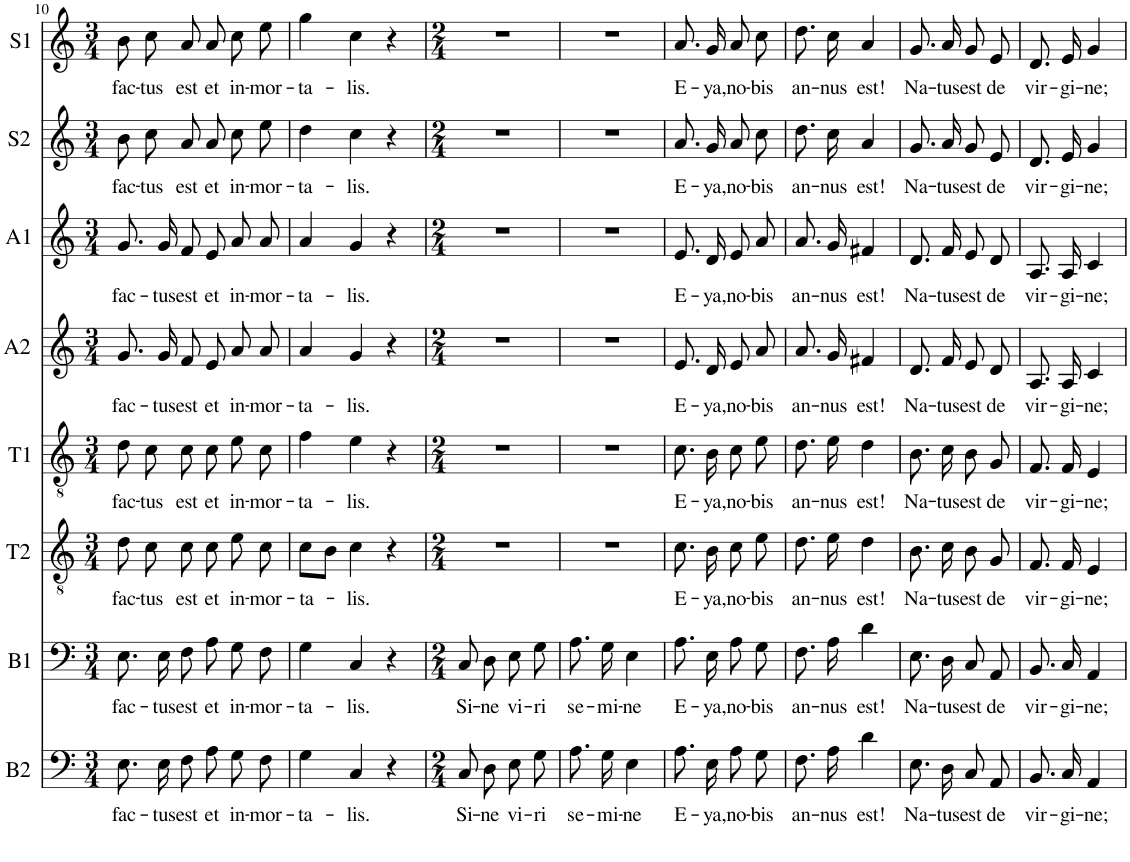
**kern	**text	**kern	**text	**kern	**text	**kern	**text	**kern	**text	**kern	**text	**kern	**text	**kern	**text
*part8	*part8	*part7	*part7	*part6	*part6	*part5	*part5	*part4	*part4	*part3	*part3	*part2	*part2	*part1	*part1
*staff8	*staff8	*staff7	*staff7	*staff6	*staff6	*staff5	*staff5	*staff4	*staff4	*staff3	*staff3	*staff2	*staff2	*staff1	*staff1
*I"Basse2	*	*I"Basse1	*	*I"Ténor2	*	*I"Ténor1	*	*I"Alto2	*	*I"Alto1	*	*I"Soprano2	*	*I"Soprano1	*
*I'B2	*	*I'B1	*	*I'T2	*	*I'T1	*	*I'A2	*	*I'A1	*	*I'S2	*	*I'S1	*
!!LO:PB:g=z
*clefF4	*	*clefF4	*	*clefGv2	*	*clefGv2	*	*clefG2	*	*clefG2	*	*clefG2	*	*clefG2	*
*k[]	*	*k[]	*	*k[]	*	*k[]	*	*k[]	*	*k[]	*	*k[]	*	*k[]	*
*M3/4	*	*M3/4	*	*M3/4	*	*M3/4	*	*M3/4	*	*M3/4	*	*M3/4	*	*M3/4	*
=10	=10	=10	=10	=10	=10	=10	=10	=10	=10	=10	=10	=10	=10	=10	=10
!	!LO:LY:b	!	!LO:LY:b	!	!LO:LY:b	!	!LO:LY:b	!	!LO:LY:b	!	!LO:LY:b	!	!LO:LY:b	!	!LO:LY:b
8.E\L	fac-	8.E\L	fac-	8d\	fac-	8d\L	fac-	8.g/L	fac-	8.g/L	fac-	8b\L	fac-	8b\L	fac-
!	!	!	!	!	!LO:LY:b	!	!LO:LY:b	!	!	!	!	!	!LO:LY:b	!	!LO:LY:b
.	.	.	.	8c\	-tus	8c\J	-tus	.	.	.	.	8cc\J	-tus	8cc\J	-tus
!	!LO:LY:b	!	!LO:LY:b	!	!	!	!	!	!LO:LY:b	!	!LO:LY:b	!	!	!	!
16E\Jk	-tus	16E\Jk	-tus	.	.	.	.	16g/Jk	-tus	16g/Jk	-tus	.	.	.	.
!	!LO:LY:b	!	!LO:LY:b	!	!LO:LY:b	!	!LO:LY:b	!	!LO:LY:b	!	!LO:LY:b	!	!LO:LY:b	!	!LO:LY:b
8F\L	est	8F\L	est	8c\	est	8c\L	est	8f/L	est	8f/L	est	8a/L	est	8a/L	est
!	!LO:LY:b	!	!LO:LY:b	!	!LO:LY:b	!	!LO:LY:b	!	!LO:LY:b	!	!LO:LY:b	!	!LO:LY:b	!	!LO:LY:b
8A\J	et	8A\J	et	8c\	et	8c\J	et	8e/J	et	8e/J	et	8a/J	et	8a/J	et
!	!LO:LY:b	!	!LO:LY:b	!	!LO:LY:b	!	!LO:LY:b	!	!LO:LY:b	!	!LO:LY:b	!	!LO:LY:b	!	!LO:LY:b
8G\L	in-	8G\L	in-	8e\	in-	8e\L	in-	8a/L	in-	8a/L	in-	8cc\L	in-	8cc\L	in-
!	!LO:LY:b	!	!LO:LY:b	!	!LO:LY:b	!	!LO:LY:b	!	!LO:LY:b	!	!LO:LY:b	!	!LO:LY:b	!	!LO:LY:b
8F\J	-mor-	8F\J	-mor-	8c\	-mor-	8c\J	-mor-	8a/J	-mor-	8a/J	-mor-	8ee\J	-mor-	8ee\J	-mor-
=11	=11	=11	=11	=11	=11	=11	=11	=11	=11	=11	=11	=11	=11	=11	=11
!	!LO:LY:b	!	!LO:LY:b	!	!LO:LY:b	!	!LO:LY:b	!	!LO:LY:b	!	!LO:LY:b	!	!LO:LY:b	!	!LO:LY:b
4G\	-ta-	4G\	-ta-	8c\L	-ta-	4f\	-ta-	4a/	-ta-	4a/	-ta-	4dd\	-ta-	4gg\	-ta-
.	.	.	.	8B\J	.	.	.	.	.	.	.	.	.	.	.
!	!LO:LY:b	!	!LO:LY:b	!	!LO:LY:b	!	!LO:LY:b	!	!LO:LY:b	!	!LO:LY:b	!	!LO:LY:b	!	!LO:LY:b
4C/	-lis.	4C/	-lis.	4c\	-lis.	4e\	-lis.	4g/	-lis.	4g/	-lis.	4cc\	-lis.	4cc\	-lis.
4r	.	4r	.	4r	.	4r	.	4r	.	4r	.	4r	.	4r	.
=12	=12	=12	=12	=12	=12	=12	=12	=12	=12	=12	=12	=12	=12	=12	=12
*M2/4	*	*M2/4	*	*M2/4	*	*M2/4	*	*M2/4	*	*M2/4	*	*M2/4	*	*M2/4	*
!	!LO:LY:b	!	!LO:LY:b	!	!	!	!	!	!	!	!	!	!	!	!
8C/L	Si-	8C/L	Si-	2r	.	2r	.	2r	.	2r	.	2r	.	2r	.
!	!LO:LY:b	!	!LO:LY:b	!	!	!	!	!	!	!	!	!	!	!	!
8D/J	-ne	8D/J	-ne	.	.	.	.	.	.	.	.	.	.	.	.
!	!LO:LY:b	!	!LO:LY:b	!	!	!	!	!	!	!	!	!	!	!	!
8E\L	vi-	8E\L	vi-	.	.	.	.	.	.	.	.	.	.	.	.
!	!LO:LY:b	!	!LO:LY:b	!	!	!	!	!	!	!	!	!	!	!	!
8G\J	-ri	8G\J	-ri	.	.	.	.	.	.	.	.	.	.	.	.
=13	=13	=13	=13	=13	=13	=13	=13	=13	=13	=13	=13	=13	=13	=13	=13
!	!LO:LY:b	!	!LO:LY:b	!	!	!	!	!	!	!	!	!	!	!	!
8.A\L	se-	8.A\L	se-	2r	.	2r	.	2r	.	2r	.	2r	.	2r	.
!	!LO:LY:b	!	!LO:LY:b	!	!	!	!	!	!	!	!	!	!	!	!
16G\Jk	-mi-	16G\Jk	-mi-	.	.	.	.	.	.	.	.	.	.	.	.
!	!LO:LY:b	!	!LO:LY:b	!	!	!	!	!	!	!	!	!	!	!	!
4E\	-ne	4E\	-ne	.	.	.	.	.	.	.	.	.	.	.	.
=14	=14	=14	=14	=14	=14	=14	=14	=14	=14	=14	=14	=14	=14	=14	=14
!	!LO:LY:b	!	!LO:LY:b	!	!LO:LY:b	!	!LO:LY:b	!	!LO:LY:b	!	!LO:LY:b	!	!LO:LY:b	!	!LO:LY:b
8.A\L	E-	8.A\L	E-	8.c\	E-	8.c\L	E-	8.e/L	E-	8.e/L	E-	8.a/L	E-	8.a/L	E-
!	!LO:LY:b	!	!LO:LY:b	!	!LO:LY:b	!	!LO:LY:b	!	!LO:LY:b	!	!LO:LY:b	!	!LO:LY:b	!	!LO:LY:b
16E\Jk	-ya,	16E\Jk	-ya,	16B\	-ya,	16B\Jk	-ya,	16d/Jk	-ya,	16d/Jk	-ya,	16g/Jk	-ya,	16g/Jk	-ya,
!	!LO:LY:b	!	!LO:LY:b	!	!LO:LY:b	!	!LO:LY:b	!	!LO:LY:b	!	!LO:LY:b	!	!LO:LY:b	!	!LO:LY:b
8A\L	no-	8A\L	no-	8c\	no-	8c\L	no-	8e/L	no-	8e/L	no-	8a\L	no-	8a\L	no-
!	!LO:LY:b	!	!LO:LY:b	!	!LO:LY:b	!	!LO:LY:b	!	!LO:LY:b	!	!LO:LY:b	!	!LO:LY:b	!	!LO:LY:b
8G\J	-bis	8G\J	-bis	8e\	-bis	8e\J	-bis	8a/J	-bis	8a/J	-bis	8cc\J	-bis	8cc\J	-bis
=15	=15	=15	=15	=15	=15	=15	=15	=15	=15	=15	=15	=15	=15	=15	=15
!	!LO:LY:b	!	!LO:LY:b	!	!LO:LY:b	!	!LO:LY:b	!	!LO:LY:b	!	!LO:LY:b	!	!LO:LY:b	!	!LO:LY:b
8.F\L	an-	8.F\L	an-	8.d\	an-	8.d\L	an-	8.a/L	an-	8.a/L	an-	8.dd\L	an-	8.dd\L	an-
!	!LO:LY:b	!	!LO:LY:b	!	!LO:LY:b	!	!LO:LY:b	!	!LO:LY:b	!	!LO:LY:b	!	!LO:LY:b	!	!LO:LY:b
16A\Jk	-nus	16A\Jk	-nus	16e\	-nus	16e\Jk	-nus	16g/Jk	-nus	16g/Jk	-nus	16cc\Jk	-nus	16cc\Jk	-nus
!	!LO:LY:b	!	!LO:LY:b	!	!LO:LY:b	!	!LO:LY:b	!	!LO:LY:b	!	!LO:LY:b	!	!LO:LY:b	!	!LO:LY:b
4d\	est!	4d\	est!	4d\	est!	4d\	est!	4f#X/	est!	4f#X/	est!	4a/	est!	4a/	est!
=16	=16	=16	=16	=16	=16	=16	=16	=16	=16	=16	=16	=16	=16	=16	=16
!	!LO:LY:b	!	!LO:LY:b	!	!LO:LY:b	!	!LO:LY:b	!	!LO:LY:b	!	!LO:LY:b	!	!LO:LY:b	!	!LO:LY:b
8.E\L	Na-	8.E\L	Na-	8.B\	Na-	8.B\L	Na-	8.d/L	Na-	8.d/L	Na-	8.g/L	Na-	8.g/L	Na-
!	!LO:LY:b	!	!LO:LY:b	!	!LO:LY:b	!	!LO:LY:b	!	!LO:LY:b	!	!LO:LY:b	!	!LO:LY:b	!	!LO:LY:b
16D\Jk	-tus	16D\Jk	-tus	16c\	-tus	16c\Jk	-tus	16f/Jk	-tus	16f/Jk	-tus	16a/Jk	-tus	16a/Jk	-tus
!	!LO:LY:b	!	!LO:LY:b	!	!LO:LY:b	!	!LO:LY:b	!	!LO:LY:b	!	!LO:LY:b	!	!LO:LY:b	!	!LO:LY:b
8C/L	est	8C/L	est	8B\	est	8B/L	est	8e/L	est	8e/L	est	8g/L	est	8g/L	est
!	!LO:LY:b	!	!LO:LY:b	!	!LO:LY:b	!	!LO:LY:b	!	!LO:LY:b	!	!LO:LY:b	!	!LO:LY:b	!	!LO:LY:b
8AA/J	de	8AA/J	de	8G/	de	8G/J	de	8d/J	de	8d/J	de	8e/J	de	8e/J	de
=17	=17	=17	=17	=17	=17	=17	=17	=17	=17	=17	=17	=17	=17	=17	=17
!	!LO:LY:b	!	!LO:LY:b	!	!LO:LY:b	!	!LO:LY:b	!	!LO:LY:b	!	!LO:LY:b	!	!LO:LY:b	!	!LO:LY:b
8.BB/L	vir-	8.BB/L	vir-	8.F/	vir-	8.F/L	vir-	8.A/L	vir-	8.A/L	vir-	8.d/L	vir-	8.d/L	vir-
!	!LO:LY:b	!	!LO:LY:b	!	!LO:LY:b	!	!LO:LY:b	!	!LO:LY:b	!	!LO:LY:b	!	!LO:LY:b	!	!LO:LY:b
16C/Jk	-gi-	16C/Jk	-gi-	16F/	-gi-	16F/Jk	-gi-	16A/Jk	-gi-	16A/Jk	-gi-	16e/Jk	-gi-	16e/Jk	-gi-
!	!LO:LY:b	!	!LO:LY:b	!	!LO:LY:b	!	!LO:LY:b	!	!LO:LY:b	!	!LO:LY:b	!	!LO:LY:b	!	!LO:LY:b
4AA/	-ne;	4AA/	-ne;	4E/	-ne;	4E/	-ne;	4c/	-ne;	4c/	-ne;	4g/	-ne;	4g/	-ne;
=	=	=	=	=	=	=	=	=	=	=	=	=	=	=	=
*-	*-	*-	*-	*-	*-	*-	*-	*-	*-	*-	*-	*-	*-	*-	*-
